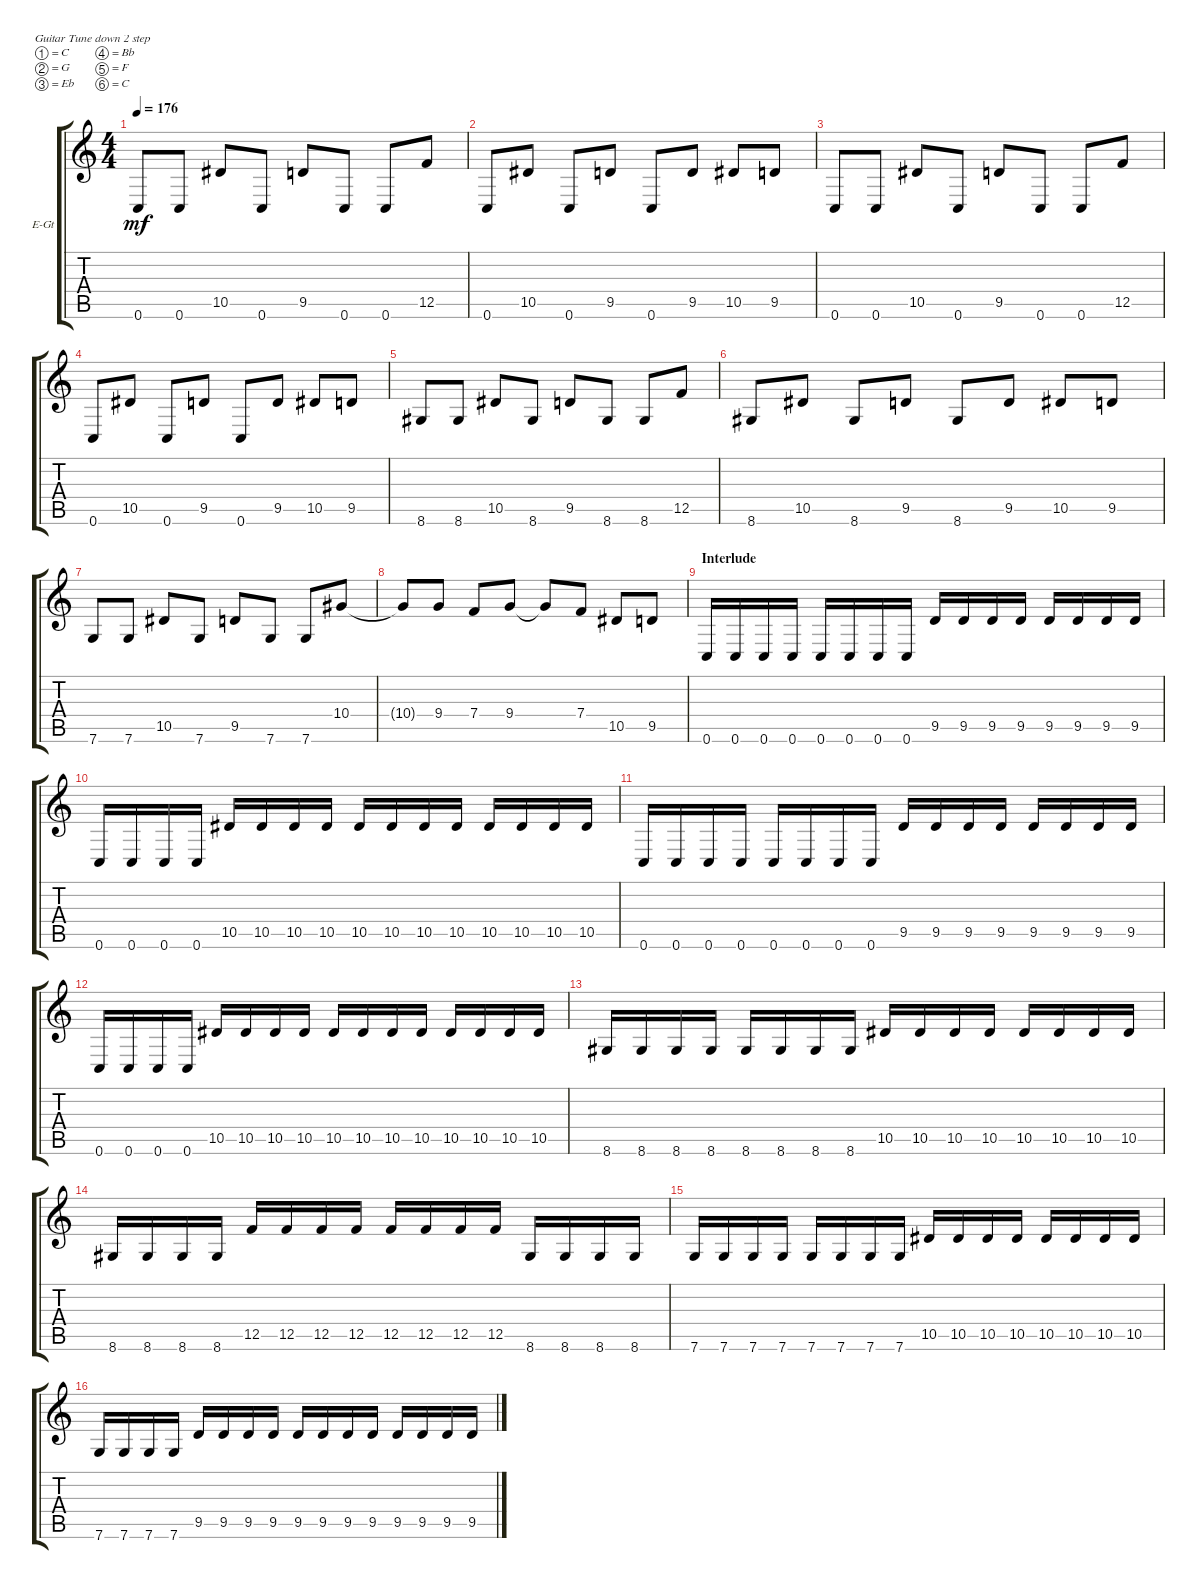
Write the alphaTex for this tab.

\bracketExtendMode groupsimilarinstruments
\firstSystemTrackNameOrientation horizontal
\otherSystemsTrackNameOrientation horizontal
\track ("Guitar 1" "E-Gt") {instrument distortionguitar}
\staff {score tabs}
\tuning (C4 G3 Eb3 Bb2 F2 C2)
\ts (4 4)
\tempo 176
\clef g2
\ks c
0.6.8{dy mf} 0.6.8 10.5.8 0.6.8 9.5.8 0.6.8 0.6.8 12.5.8 |
0.6.8 10.5.8 0.6.8 9.5.8 0.6.8 9.5.8 10.5.8 9.5.8 |
0.6.8 0.6.8 10.5.8 0.6.8 9.5.8 0.6.8 0.6.8 12.5.8 |
0.6.8 10.5.8 0.6.8 9.5.8 0.6.8 9.5.8 10.5.8 9.5.8 |
8.6.8 8.6.8 10.5.8 8.6.8 9.5.8 8.6.8 8.6.8 12.5.8 |
8.6.8 10.5.8 8.6.8 9.5.8 8.6.8 9.5.8 10.5.8 9.5.8 |
7.6.8 7.6.8 10.5.8 7.6.8 9.5.8 7.6.8 7.6.8 10.4.8 |
10.4{t}.8 9.4.8 7.4.8 9.4.8 9.4{t}.8 7.4.8 10.5.8 9.5.8 |
\section ("" "Interlude")
0.6.16 0.6.16 0.6.16 0.6.16 0.6.16 0.6.16 0.6.16 0.6.16 9.5.16 9.5.16 9.5.16 9.5.16 9.5.16 9.5.16 9.5.16 9.5.16 |
0.6.16 0.6.16 0.6.16 0.6.16 10.5.16 10.5.16 10.5.16 10.5.16 10.5.16 10.5.16 10.5.16 10.5.16 10.5.16 10.5.16 10.5.16 10.5.16 |
0.6.16 0.6.16 0.6.16 0.6.16 0.6.16 0.6.16 0.6.16 0.6.16 9.5.16 9.5.16 9.5.16 9.5.16 9.5.16 9.5.16 9.5.16 9.5.16 |
0.6.16 0.6.16 0.6.16 0.6.16 10.5.16 10.5.16 10.5.16 10.5.16 10.5.16 10.5.16 10.5.16 10.5.16 10.5.16 10.5.16 10.5.16 10.5.16 |
8.6.16 8.6.16 8.6.16 8.6.16 8.6.16 8.6.16 8.6.16 8.6.16 10.5.16 10.5.16 10.5.16 10.5.16 10.5.16 10.5.16 10.5.16 10.5.16 |
8.6.16 8.6.16 8.6.16 8.6.16 12.5.16 12.5.16 12.5.16 12.5.16 12.5.16 12.5.16 12.5.16 12.5.16 8.6.16 8.6.16 8.6.16 8.6.16 |
7.6.16 7.6.16 7.6.16 7.6.16 7.6.16 7.6.16 7.6.16 7.6.16 10.5.16 10.5.16 10.5.16 10.5.16 10.5.16 10.5.16 10.5.16 10.5.16 |
7.6.16 7.6.16 7.6.16 7.6.16 9.5.16 9.5.16 9.5.16 9.5.16 9.5.16 9.5.16 9.5.16 9.5.16 9.5.16 9.5.16 9.5.16 9.5.16
